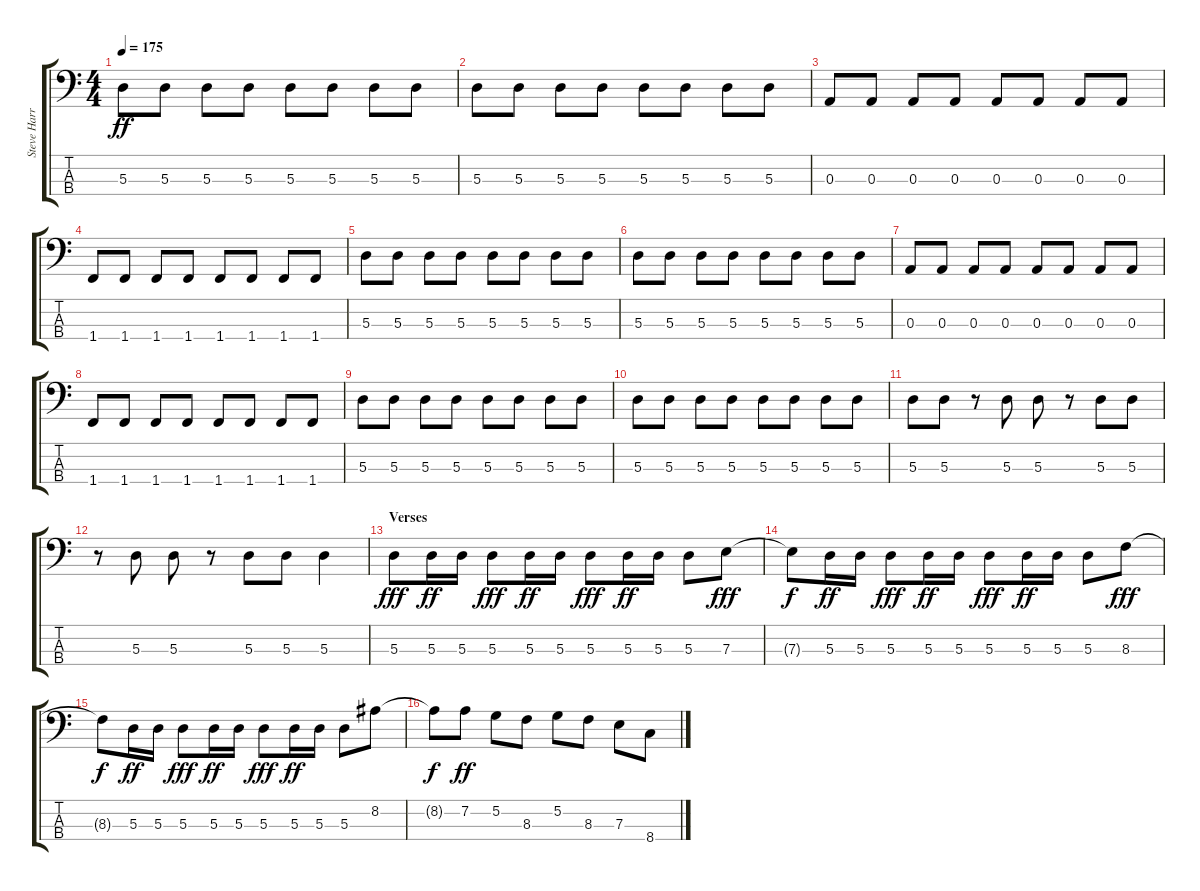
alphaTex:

\track ("Steve Harris" "Steve Harr") {instrument electricbassfinger}
\staff {score tabs}
\tuning (G2 D2 A1 E1) {hide}
\ts (4 4)
\tempo 175
\clef f4
\ks c
5.3.8{dy ff} 5.3.8 5.3.8 5.3.8 5.3.8 5.3.8 5.3.8 5.3.8 |
5.3.8 5.3.8 5.3.8 5.3.8 5.3.8 5.3.8 5.3.8 5.3.8 |
0.3.8 0.3.8 0.3.8 0.3.8 0.3.8 0.3.8 0.3.8 0.3.8 |
1.4.8 1.4.8 1.4.8 1.4.8 1.4.8 1.4.8 1.4.8 1.4.8 |
5.3.8 5.3.8 5.3.8 5.3.8 5.3.8 5.3.8 5.3.8 5.3.8 |
5.3.8 5.3.8 5.3.8 5.3.8 5.3.8 5.3.8 5.3.8 5.3.8 |
0.3.8 0.3.8 0.3.8 0.3.8 0.3.8 0.3.8 0.3.8 0.3.8 |
1.4.8 1.4.8 1.4.8 1.4.8 1.4.8 1.4.8 1.4.8 1.4.8 |
5.3.8 5.3.8 5.3.8 5.3.8 5.3.8 5.3.8 5.3.8 5.3.8 |
5.3.8 5.3.8 5.3.8 5.3.8 5.3.8 5.3.8 5.3.8 5.3.8 |
5.3.8 5.3.8 r.8 5.3.8 5.3.8 r.8 5.3.8 5.3.8 |
r.8 5.3.8 5.3.8 r.8 5.3.8 5.3.8 5.3.4 |
\section ("" "Verses")
5.3.8{dy fff} 5.3.16{dy ff} 5.3.16 5.3.8{dy fff} 5.3.16{dy ff} 5.3.16 5.3.8{dy fff} 5.3.16{dy ff} 5.3.16 5.3.8 7.3.8{dy fff} |
7.3{t}.8{dy f} 5.3.16{dy ff} 5.3.16 5.3.8{dy fff} 5.3.16{dy ff} 5.3.16 5.3.8{dy fff} 5.3.16{dy ff} 5.3.16 5.3.8 8.3.8{dy fff} |
8.3{t}.8{dy f} 5.3.16{dy ff} 5.3.16 5.3.8{dy fff} 5.3.16{dy ff} 5.3.16 5.3.8{dy fff} 5.3.16{dy ff} 5.3.16 5.3.8 8.2.8 |
8.2{t}.8{dy f} 7.2.8{dy ff} 5.2.8 8.3.8 5.2.8 8.3.8 7.3.8 8.4.8
